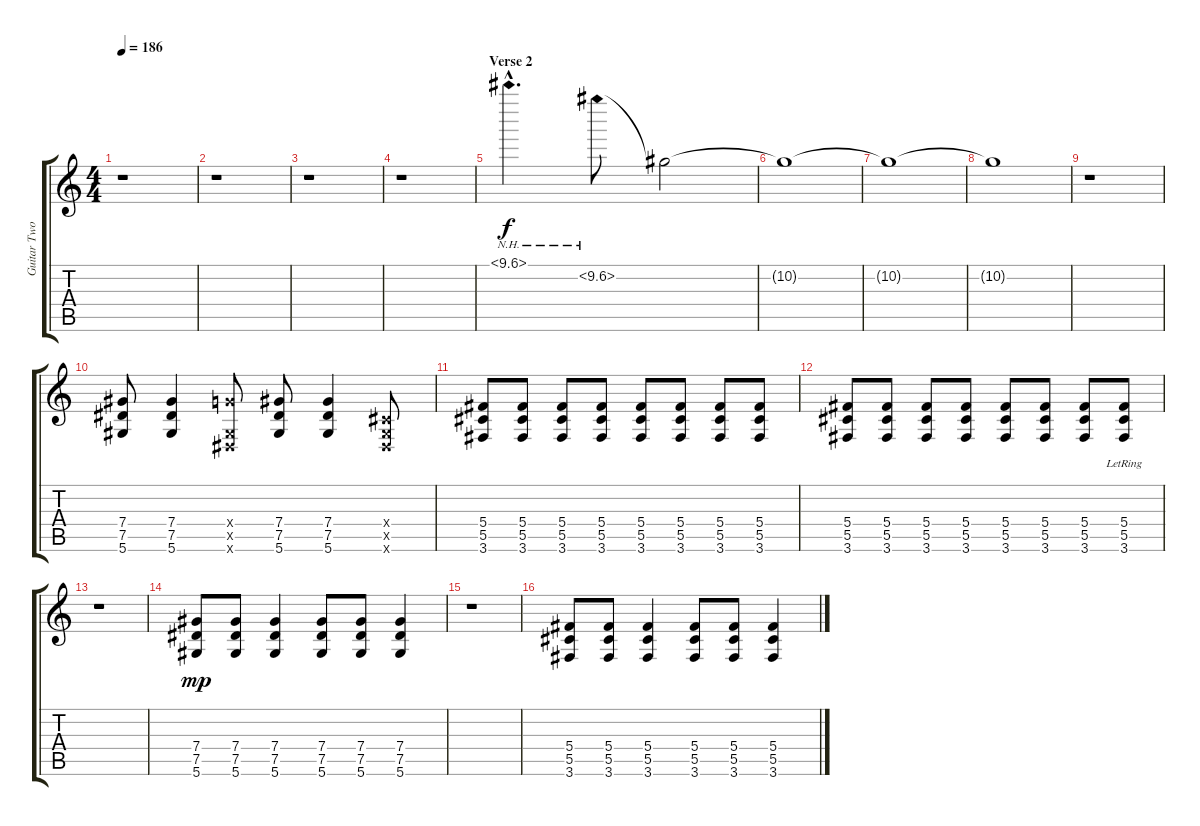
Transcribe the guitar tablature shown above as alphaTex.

\track ("Guitar Two" "Guitar Two") {instrument distortionguitar}
\staff {score tabs}
\tuning (Eb4 Bb3 Gb3 Db3 Ab2 Eb2) {hide}
\ts (4 4)
\tempo 186
\clef g2
\ks c
r.1{dy f} |
r.1 |
r.1 |
r.1 |
\section ("" "Verse 2")
10.1{nh hac}.4{d volume 13 instrument distortionguitar} 10.2{nh}.8{volume 4} 10.2{t}.2 |
10.2{t}.1 |
10.2{t}.1 |
10.2{t}.1 |
r.1 |
(7.4 7.5 5.6).8{volume 13} (7.4 7.5 5.6).4 (6.4{x} 0.5{x} 0.6{x}).8 (7.4 7.5 5.6).8 (7.4 7.5 5.6).4 (0.4{x} 0.5{x} 0.6{x}).8 |
(5.4 5.5 3.6).8 (5.4 5.5 3.6).8 (5.4 5.5 3.6).8 (5.4 5.5 3.6).8 (5.4 5.5 3.6).8 (5.4 5.5 3.6).8 (5.4 5.5 3.6).8 (5.4 5.5 3.6).8 |
(5.4 5.5 3.6).8 (5.4 5.5 3.6).8 (5.4 5.5 3.6).8 (5.4 5.5 3.6).8 (5.4 5.5 3.6).8 (5.4 5.5 3.6).8 (5.4 5.5 3.6).8 (5.4{lr} 5.5{lr} 3.6{lr}).8 |
r.1 |
(7.4 7.5 5.6).8{dy mp} (7.4 7.5 5.6).8 (7.4 7.5 5.6).4 (7.4 7.5 5.6).8 (7.4 7.5 5.6).8 (7.4 7.5 5.6).4 |
r.1 |
(5.4 5.5 3.6).8 (5.4 5.5 3.6).8 (5.4 5.5 3.6).4 (5.4 5.5 3.6).8 (5.4 5.5 3.6).8 (5.4 5.5 3.6).4
